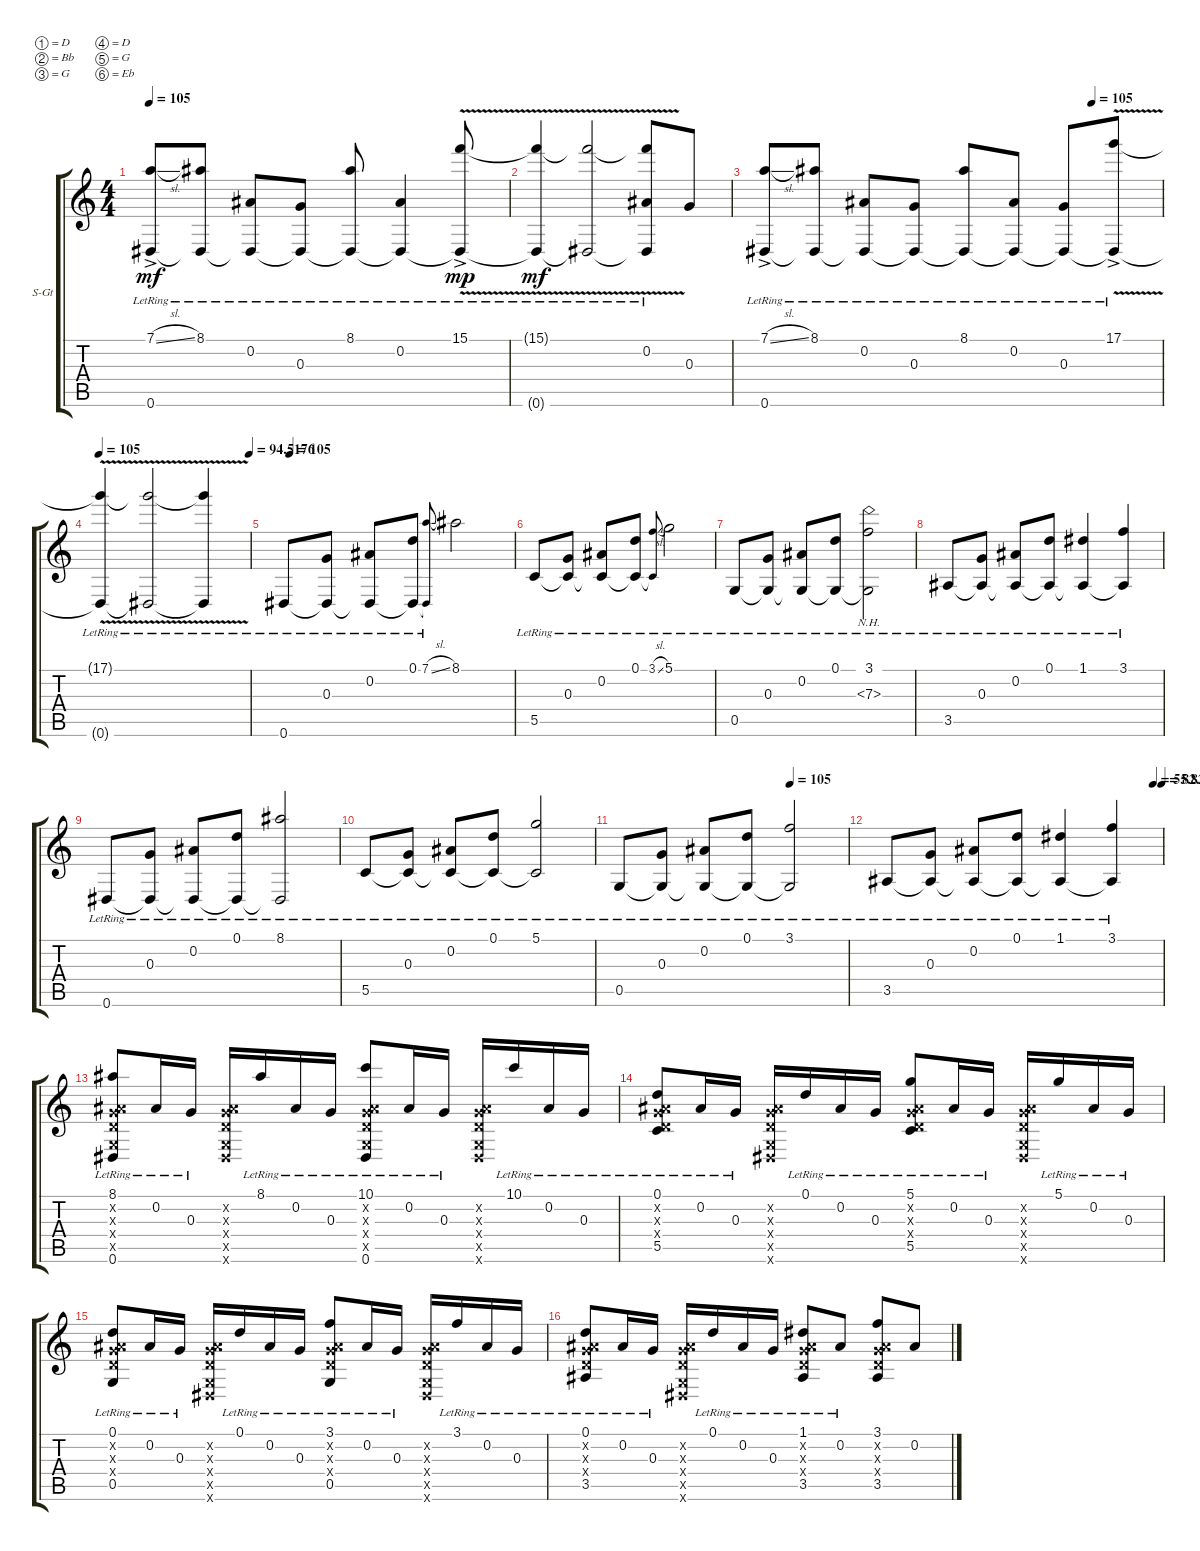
\defaultSystemsLayout 4
\bracketExtendMode groupsimilarinstruments
\firstSystemTrackNameOrientation horizontal
\otherSystemsTrackNameOrientation horizontal
\track ("Steel Guitar" "S-Gt") {instrument acousticguitarsteel}
\staff {score tabs}
\tuning (D4 Bb3 G3 D3 G2 Eb2)
\ts (4 4)
\tempo 105
\clef g2
\ks c
(7.1{sl ac lr} 0.6{lr}).8{dy mf} (8.1{lr} 0.6{lr t}).8 (0.2{lr} 0.6{lr t}).8 (0.3{lr} 0.6{lr t}).8 (8.1{lr} 0.6{lr t}).8 (0.2{lr} 0.6{lr t}).4 (15.1{v ac lr} 0.6{lr t}).8{dy mp} |
(15.1{v lr t} 0.6{t}).4{dy mf} (0.6{t} 15.1{v lr t}).2 (0.2{lr} 0.6{t} 15.1{t}).8 0.3.8 |
\tempo (105 0.825)
(7.1{sl ac lr} 0.6{lr}).8 (8.1{lr} 0.6{lr t}).8 (0.2{lr} 0.6{lr t}).8 (0.3{lr} 0.6{lr t}).8 (8.1{lr} 0.6{lr t}).8 (0.2{lr} 0.6{lr t}).8 (0.3{lr} 0.6{lr t}).8 (17.1{v ac lr} 0.6{lr t}).8 |
\tempo 105
\tempo (94.5176 1)
(17.1{v lr t} 0.6{t}).4 (17.1{v lr t} 0.6{t}).2 (17.1{v lr t} 0.6{t}).4 |
\tempo (105 0.03125)
0.6{lr}.8 (0.3{lr} 0.6{lr t}).8 (0.2{lr} 0.6{lr t}).8 (0.1{lr} 0.6{lr t}).8 (7.1{sl lr} 0.6{lr t}).8{gr onbeat} 8.1.2 |
5.5{lr}.8 (0.3{lr} 5.5{lr t}).8 (0.2{lr} 5.5{lr t}).8 (0.1{lr} 5.5{lr t}).8 (3.1{sl lr} 5.5{lr t}).8{gr onbeat} 5.1{lr}.2 |
0.5{lr}.8 (0.3{lr} 0.5{lr t}).8 (0.2{lr} 0.5{lr t}).8 (0.1{lr} 0.5{lr t}).8 (3.1{lr} 0.5{lr t} 7.3{nh}).2 |
3.5{lr}.8 (0.3{lr} 3.5{lr t}).8 (0.2{lr} 3.5{lr t}).8 (0.1{lr} 3.5{lr t}).8 (1.1{lr} 3.5{lr t}).4 (3.1{lr} 3.5{lr t}).4 |
0.6{lr}.8 (0.3{lr} 0.6{lr t}).8 (0.2{lr} 0.6{lr t}).8 (0.1{lr} 0.6{lr t}).8 (8.1{lr} 0.6{lr t}).2 |
5.5{lr}.8 (0.3{lr} 5.5{lr t}).8 (0.2{lr} 5.5{lr t}).8 (0.1{lr} 5.5{lr t}).8 (5.1{lr} 5.5{lr t}).2 |
\tempo (105 0.75)
0.5{lr}.8 (0.3{lr} 0.5{lr t}).8 (0.2{lr} 0.5{lr t}).8 (0.1{lr} 0.5{lr t}).8 (3.1{lr} 0.5{lr t}).2 |
\tempo (55.8235 0.96875)
\tempo (82.7412 1)
3.5{lr}.8 (0.3{lr} 3.5{lr t}).8 (0.2{lr} 3.5{lr t}).8 (0.1{lr} 3.5{lr t}).8 (1.1{lr} 3.5{lr t}).4 (3.1{lr} 3.5{lr t}).4 |
(0.6 8.1{lr} 0.2{x} 0.3{x} 0.4{x} 0.5{x}).8 0.2{lr}.16 0.3{lr}.16 (0.6{x} 0.5{x} 0.4{x} 0.3{x} 0.2{x}).16 8.1{lr}.16 0.2{lr}.16 0.3{lr}.16 (0.6 10.1{lr} 0.5{x} 0.4{x} 0.3{x} 0.2{x}).8 0.2{lr}.16 0.3{lr}.16 (0.6{x} 0.5{x} 0.4{x} 0.2{x} 0.3{x}).16 10.1{lr}.16 0.2{lr}.16 0.3{lr}.16 |
(0.1{lr} 0.2{x} 0.3{x} 0.4{x} 5.5).8 0.2{lr}.16 0.3{lr}.16 (0.6{x} 0.5{x} 0.4{x} 0.3{x} 0.2{x}).16 0.1{lr}.16 0.2{lr}.16 0.3{lr}.16 (5.1{lr} 5.5 0.4{x} 0.3{x} 0.2{x}).8 0.2{lr}.16 0.3{lr}.16 (0.6{x} 0.5{x} 0.4{x} 0.2{x} 0.3{x}).16 5.1{lr}.16 0.2{lr}.16 0.3{lr}.16 |
(0.1{lr} 0.2{x} 0.3{x} 0.4{x} 0.5).8 0.2{lr}.16 0.3{lr}.16 (0.6{x} 0.5{x} 0.4{x} 0.3{x} 0.2{x}).16 0.1{lr}.16 0.2{lr}.16 0.3{lr}.16 (3.1{lr} 0.5 0.4{x} 0.3{x} 0.2{x}).8 0.2{lr}.16 0.3{lr}.16 (0.6{x} 0.5{x} 0.4{x} 0.2{x} 0.3{x}).16 3.1{lr}.16 0.2{lr}.16 0.3{lr}.16 |
(0.1{lr} 0.2{x} 0.3{x} 0.4{x} 3.5).8 0.2{lr}.16 0.3{lr}.16 (0.6{x} 0.5{x} 0.4{x} 0.3{x} 0.2{x}).16 0.1{lr}.16 0.2{lr}.16 0.3{lr}.16 (1.1{lr} 3.5 0.4{x} 0.3{x} 0.2{x}).8 0.2{lr}.8 (3.5 3.1 0.2{x} 0.3{x} 0.4{x}).8 0.2.8
